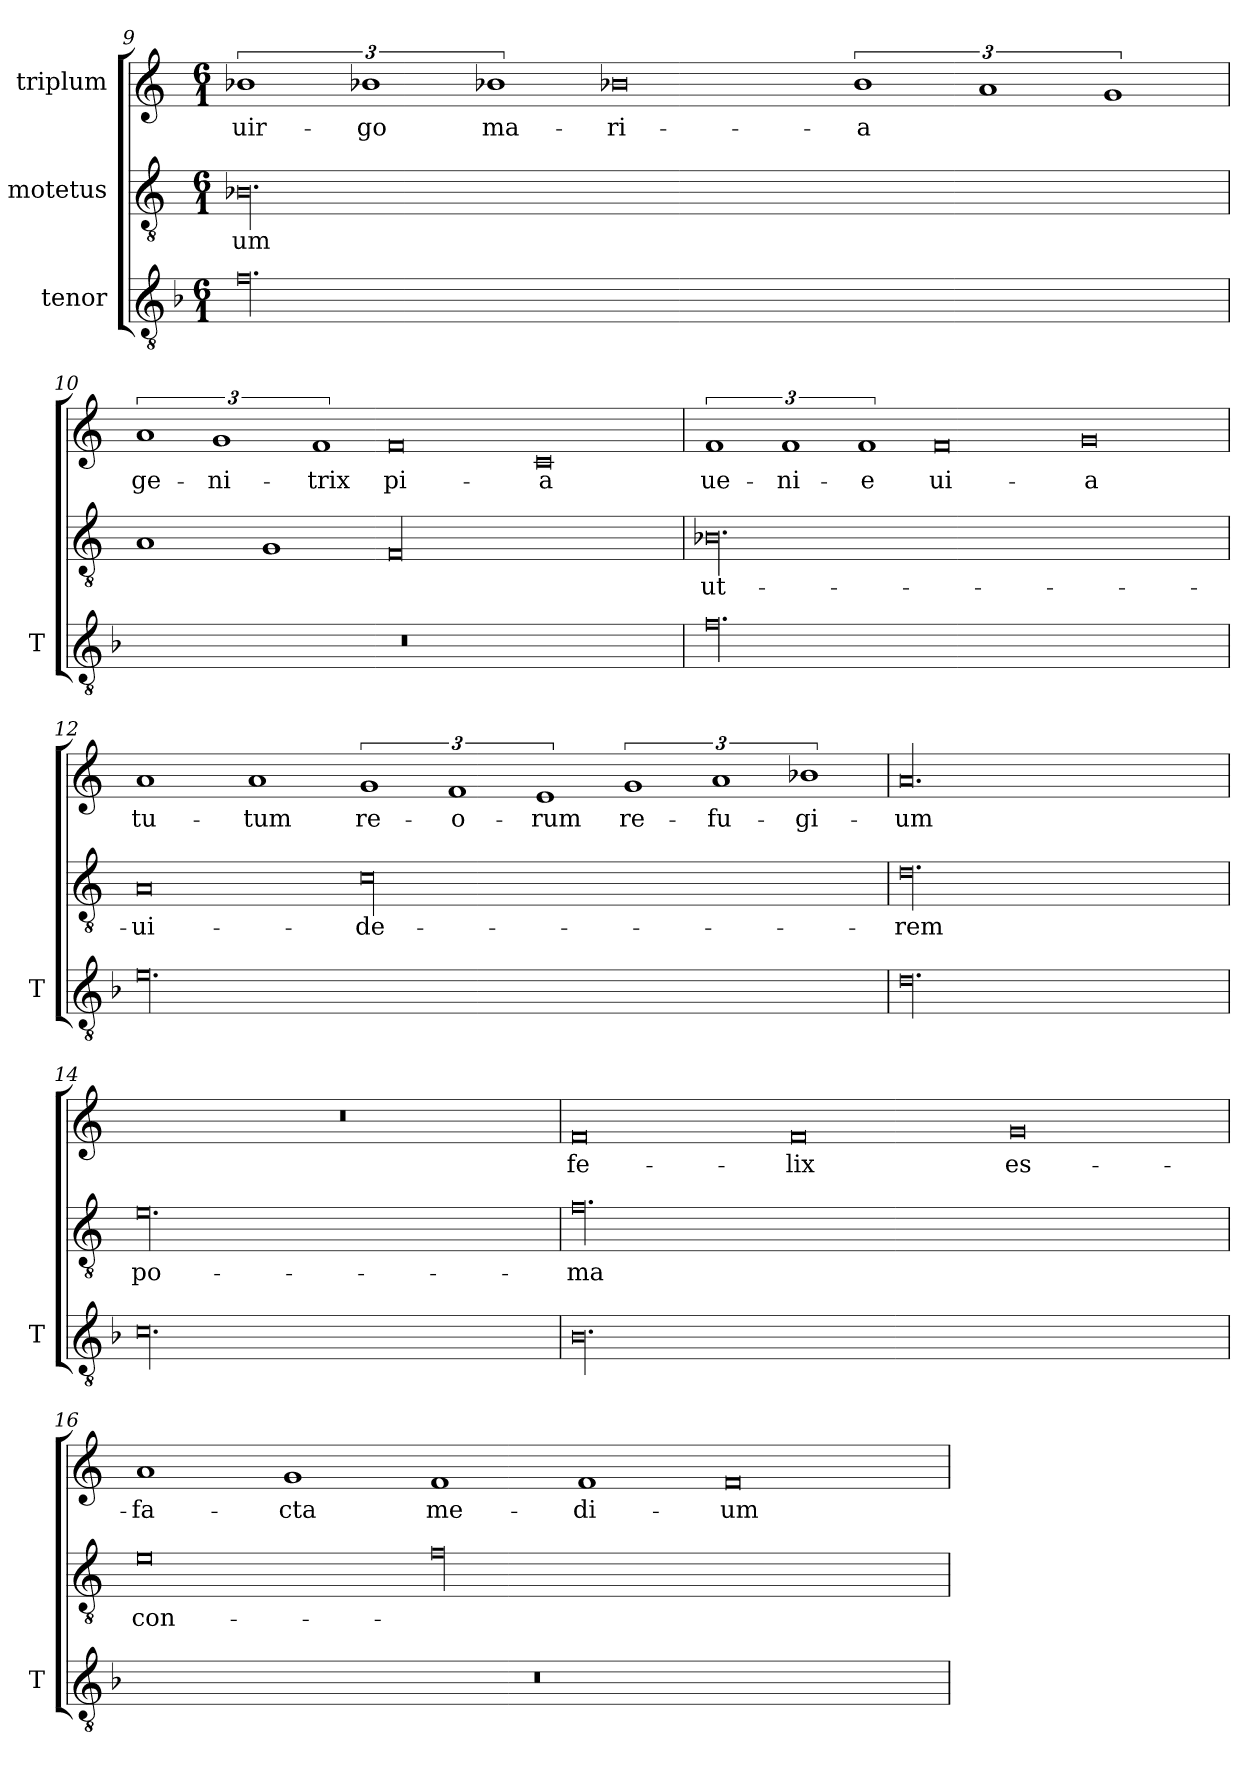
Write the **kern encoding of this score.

**kern	**kern	**text	**kern	**text
*part3	*part2	*part2	*part1	*part1
*staff3	*staff2	*staff2	*staff1	*staff1
*I"tenor	*I"motetus	*	*I"triplum	*
*I'T	*	*	*	*
*clefGv2	*clefGv2	*	*clefG2	*
*k[b-]	*k[]	*	*k[]	*
*F:	*C:	*	*C:	*
*M6/1	*M6/1	*	*M6/1	*
=9	=9	=9	=9	=9
00.f\	00.B-X\	-um	3%2b-X\	uir-
.	.	.	3%2b-X\	-go
.	.	.	3%2b-X\	ma-
.	.	.	0b-X\	-ri-
.	.	.	3%2b-\	-a
.	.	.	3%2a/	.
.	.	.	3%2g/	.
=10	=10	=10	=10	=10
00.r	1A/	.	3%2a/	ge-
.	.	.	3%2g/	-ni-
.	1G/	.	.	.
.	.	.	3%2f/	-trix
.	00F/	.	0f/	pi-
.	.	.	0c/	-a
=11	=11	=11	=11	=11
00.f\	00.B-X\	ut-	3%2f/	ue-
.	.	.	3%2f/	-ni-
.	.	.	3%2f/	-e
.	.	.	0f/	ui-
.	.	.	0g/	-a
!!LO:PB:g=z
=12	=12	=12	=12	=12
00.e\	0A/	ui-	1a/	tu-
.	.	.	1a/	-tum
.	00c\	-de-	3%2g/	re-
.	.	.	3%2f/	-o-
.	.	.	3%2e/	-rum
.	.	.	3%2g/	re-
.	.	.	3%2a/	-fu-
.	.	.	3%2b-X\	-gi-
=13	=13	=13	=13	=13
00.d\	00.d\	-rem	00.a/	-um
=14	=14	=14	=14	=14
00.c\	00.e\	po-	00.r	.
=15	=15	=15	=15	=15
00.B-\	00.f\	-ma	0f/	fe-
.	.	.	0f/	-lix
.	.	.	0g/	es-
=16	=16	=16	=16	=16
00.r	0e\	con-	1a/	fa-
.	.	.	1g/	-cta
.	00f\	.	1f/	me-
.	.	.	1f/	-di-
.	.	.	0f/	-um
=	=	=	=	=
*-	*-	*-	*-	*-
